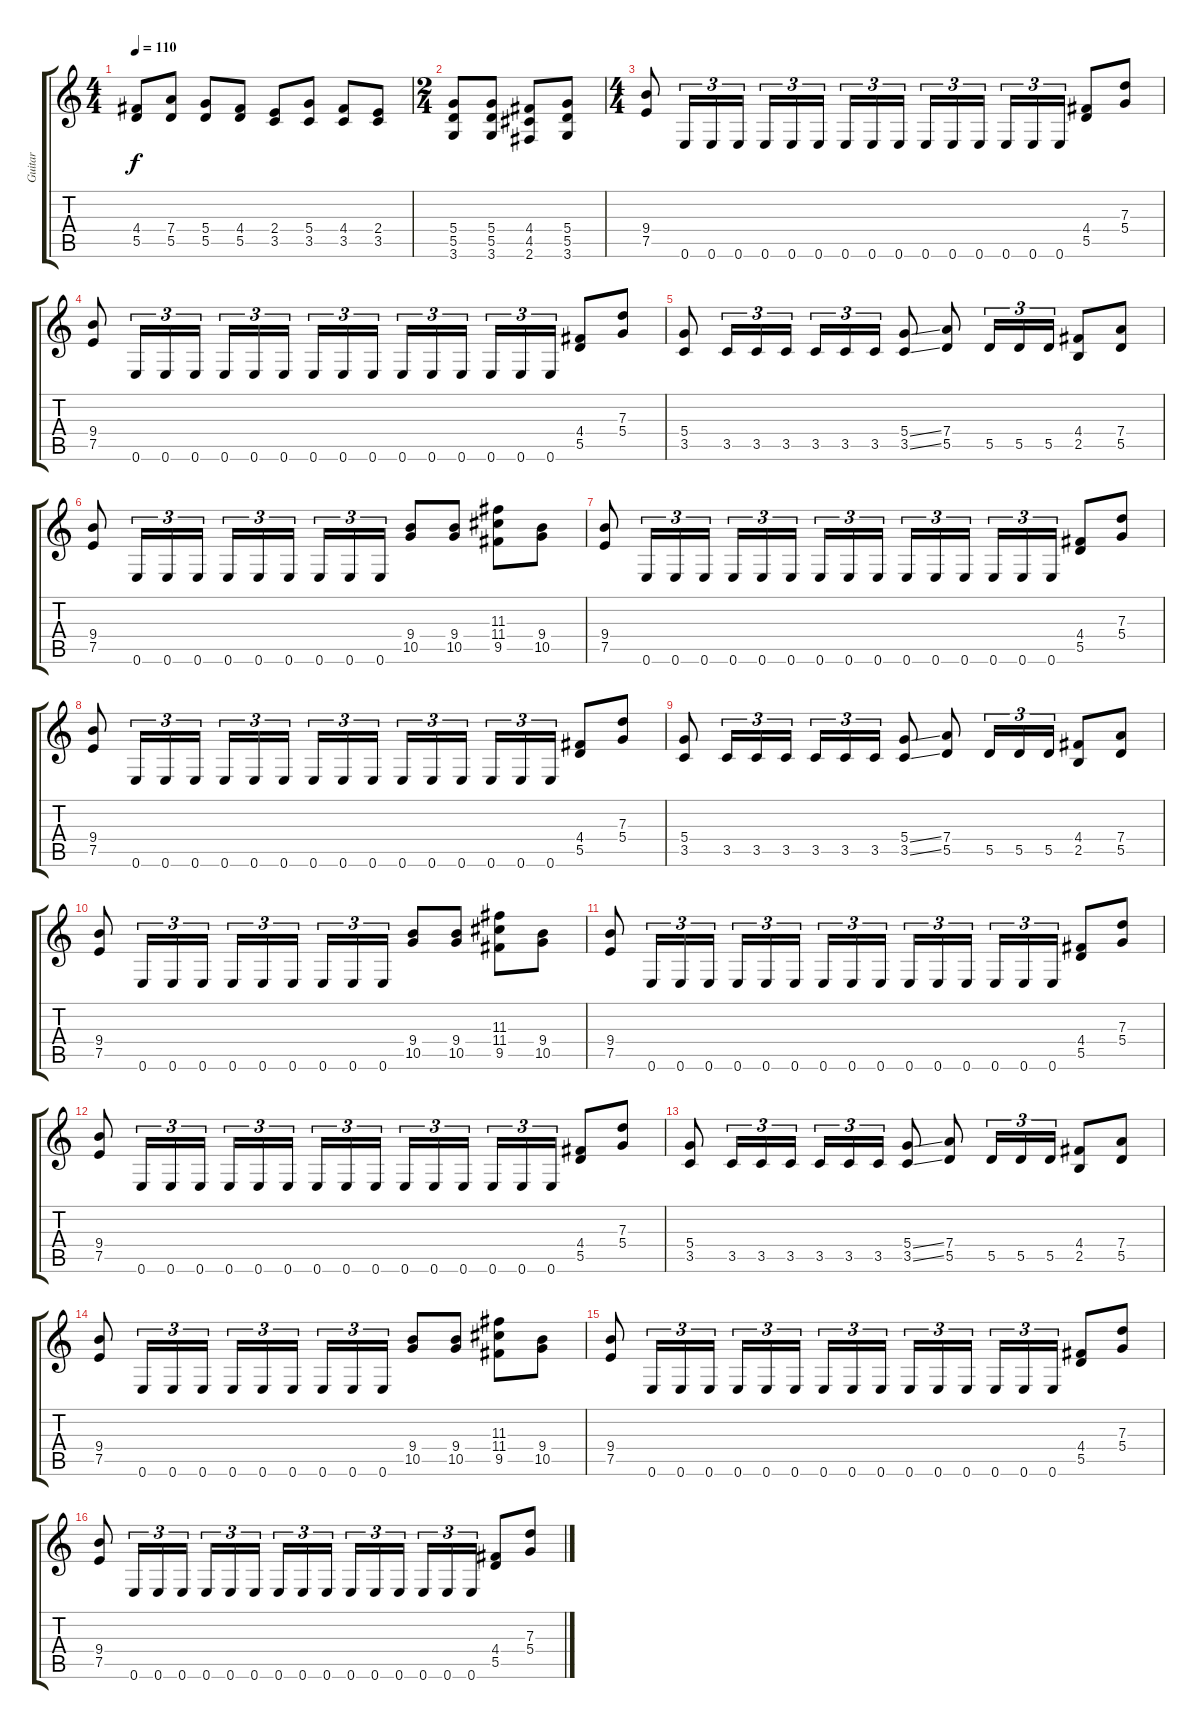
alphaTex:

\track ("Guitar" "Guitar") {instrument distortionguitar}
\staff {score tabs}
\tuning (E4 B3 G3 D3 A2 E2) {hide}
\ts (4 4)
\tempo 110
\clef g2
\ks c
(4.4 5.5).8{dy f instrument distortionguitar} (7.4 5.5).8 (5.4 5.5).8 (4.4 5.5).8 (2.4 3.5).8 (5.4 3.5).8 (4.4 3.5).8 (2.4 3.5).8 |
\ts (2 4)
(5.4 5.5 3.6).8 (5.4 5.5 3.6).8 (4.4 4.5 2.6).8 (5.4 5.5 3.6).8 |
\ts (4 4)
(9.4 7.5).8 0.6.16{tu (3 2)} 0.6.16{tu (3 2)} 0.6.16{tu (3 2)} 0.6.16{tu (3 2)} 0.6.16{tu (3 2)} 0.6.16{tu (3 2)} 0.6.16{tu (3 2)} 0.6.16{tu (3 2)} 0.6.16{tu (3 2)} 0.6.16{tu (3 2)} 0.6.16{tu (3 2)} 0.6.16{tu (3 2)} 0.6.16{tu (3 2)} 0.6.16{tu (3 2)} 0.6.16{tu (3 2)} (4.4 5.5).8 (7.3 5.4).8 |
(9.4 7.5).8 0.6.16{tu (3 2)} 0.6.16{tu (3 2)} 0.6.16{tu (3 2)} 0.6.16{tu (3 2)} 0.6.16{tu (3 2)} 0.6.16{tu (3 2)} 0.6.16{tu (3 2)} 0.6.16{tu (3 2)} 0.6.16{tu (3 2)} 0.6.16{tu (3 2)} 0.6.16{tu (3 2)} 0.6.16{tu (3 2)} 0.6.16{tu (3 2)} 0.6.16{tu (3 2)} 0.6.16{tu (3 2)} (4.4 5.5).8 (7.3 5.4).8 |
(5.4 3.5).8 3.5.16{tu (3 2)} 3.5.16{tu (3 2)} 3.5.16{tu (3 2)} 3.5.16{tu (3 2)} 3.5.16{tu (3 2)} 3.5.16{tu (3 2)} (5.4{ss} 3.5{ss}).8 (7.4 5.5).8 5.5.16{tu (3 2)} 5.5.16{tu (3 2)} 5.5.16{tu (3 2)} (4.4 2.5).8 (7.4 5.5).8 |
(9.4 7.5).8 0.6.16{tu (3 2)} 0.6.16{tu (3 2)} 0.6.16{tu (3 2)} 0.6.16{tu (3 2)} 0.6.16{tu (3 2)} 0.6.16{tu (3 2)} 0.6.16{tu (3 2)} 0.6.16{tu (3 2)} 0.6.16{tu (3 2)} (9.4 10.5).8 (9.4 10.5).8 (11.3 11.4 9.5).8 (9.4 10.5).8 |
(9.4 7.5).8 0.6.16{tu (3 2)} 0.6.16{tu (3 2)} 0.6.16{tu (3 2)} 0.6.16{tu (3 2)} 0.6.16{tu (3 2)} 0.6.16{tu (3 2)} 0.6.16{tu (3 2)} 0.6.16{tu (3 2)} 0.6.16{tu (3 2)} 0.6.16{tu (3 2)} 0.6.16{tu (3 2)} 0.6.16{tu (3 2)} 0.6.16{tu (3 2)} 0.6.16{tu (3 2)} 0.6.16{tu (3 2)} (4.4 5.5).8 (7.3 5.4).8 |
(9.4 7.5).8 0.6.16{tu (3 2)} 0.6.16{tu (3 2)} 0.6.16{tu (3 2)} 0.6.16{tu (3 2)} 0.6.16{tu (3 2)} 0.6.16{tu (3 2)} 0.6.16{tu (3 2)} 0.6.16{tu (3 2)} 0.6.16{tu (3 2)} 0.6.16{tu (3 2)} 0.6.16{tu (3 2)} 0.6.16{tu (3 2)} 0.6.16{tu (3 2)} 0.6.16{tu (3 2)} 0.6.16{tu (3 2)} (4.4 5.5).8 (7.3 5.4).8 |
(5.4 3.5).8 3.5.16{tu (3 2)} 3.5.16{tu (3 2)} 3.5.16{tu (3 2)} 3.5.16{tu (3 2)} 3.5.16{tu (3 2)} 3.5.16{tu (3 2)} (5.4{ss} 3.5{ss}).8 (7.4 5.5).8 5.5.16{tu (3 2)} 5.5.16{tu (3 2)} 5.5.16{tu (3 2)} (4.4 2.5).8 (7.4 5.5).8 |
(9.4 7.5).8 0.6.16{tu (3 2)} 0.6.16{tu (3 2)} 0.6.16{tu (3 2)} 0.6.16{tu (3 2)} 0.6.16{tu (3 2)} 0.6.16{tu (3 2)} 0.6.16{tu (3 2)} 0.6.16{tu (3 2)} 0.6.16{tu (3 2)} (9.4 10.5).8 (9.4 10.5).8 (11.3 11.4 9.5).8 (9.4 10.5).8 |
(9.4 7.5).8 0.6.16{tu (3 2)} 0.6.16{tu (3 2)} 0.6.16{tu (3 2)} 0.6.16{tu (3 2)} 0.6.16{tu (3 2)} 0.6.16{tu (3 2)} 0.6.16{tu (3 2)} 0.6.16{tu (3 2)} 0.6.16{tu (3 2)} 0.6.16{tu (3 2)} 0.6.16{tu (3 2)} 0.6.16{tu (3 2)} 0.6.16{tu (3 2)} 0.6.16{tu (3 2)} 0.6.16{tu (3 2)} (4.4 5.5).8 (7.3 5.4).8 |
(9.4 7.5).8 0.6.16{tu (3 2)} 0.6.16{tu (3 2)} 0.6.16{tu (3 2)} 0.6.16{tu (3 2)} 0.6.16{tu (3 2)} 0.6.16{tu (3 2)} 0.6.16{tu (3 2)} 0.6.16{tu (3 2)} 0.6.16{tu (3 2)} 0.6.16{tu (3 2)} 0.6.16{tu (3 2)} 0.6.16{tu (3 2)} 0.6.16{tu (3 2)} 0.6.16{tu (3 2)} 0.6.16{tu (3 2)} (4.4 5.5).8 (7.3 5.4).8 |
(5.4 3.5).8 3.5.16{tu (3 2)} 3.5.16{tu (3 2)} 3.5.16{tu (3 2)} 3.5.16{tu (3 2)} 3.5.16{tu (3 2)} 3.5.16{tu (3 2)} (5.4{ss} 3.5{ss}).8 (7.4 5.5).8 5.5.16{tu (3 2)} 5.5.16{tu (3 2)} 5.5.16{tu (3 2)} (4.4 2.5).8 (7.4 5.5).8 |
(9.4 7.5).8 0.6.16{tu (3 2)} 0.6.16{tu (3 2)} 0.6.16{tu (3 2)} 0.6.16{tu (3 2)} 0.6.16{tu (3 2)} 0.6.16{tu (3 2)} 0.6.16{tu (3 2)} 0.6.16{tu (3 2)} 0.6.16{tu (3 2)} (9.4 10.5).8 (9.4 10.5).8 (11.3 11.4 9.5).8 (9.4 10.5).8 |
(9.4 7.5).8 0.6.16{tu (3 2)} 0.6.16{tu (3 2)} 0.6.16{tu (3 2)} 0.6.16{tu (3 2)} 0.6.16{tu (3 2)} 0.6.16{tu (3 2)} 0.6.16{tu (3 2)} 0.6.16{tu (3 2)} 0.6.16{tu (3 2)} 0.6.16{tu (3 2)} 0.6.16{tu (3 2)} 0.6.16{tu (3 2)} 0.6.16{tu (3 2)} 0.6.16{tu (3 2)} 0.6.16{tu (3 2)} (4.4 5.5).8 (7.3 5.4).8 |
(9.4 7.5).8 0.6.16{tu (3 2)} 0.6.16{tu (3 2)} 0.6.16{tu (3 2)} 0.6.16{tu (3 2)} 0.6.16{tu (3 2)} 0.6.16{tu (3 2)} 0.6.16{tu (3 2)} 0.6.16{tu (3 2)} 0.6.16{tu (3 2)} 0.6.16{tu (3 2)} 0.6.16{tu (3 2)} 0.6.16{tu (3 2)} 0.6.16{tu (3 2)} 0.6.16{tu (3 2)} 0.6.16{tu (3 2)} (4.4 5.5).8 (7.3 5.4).8
